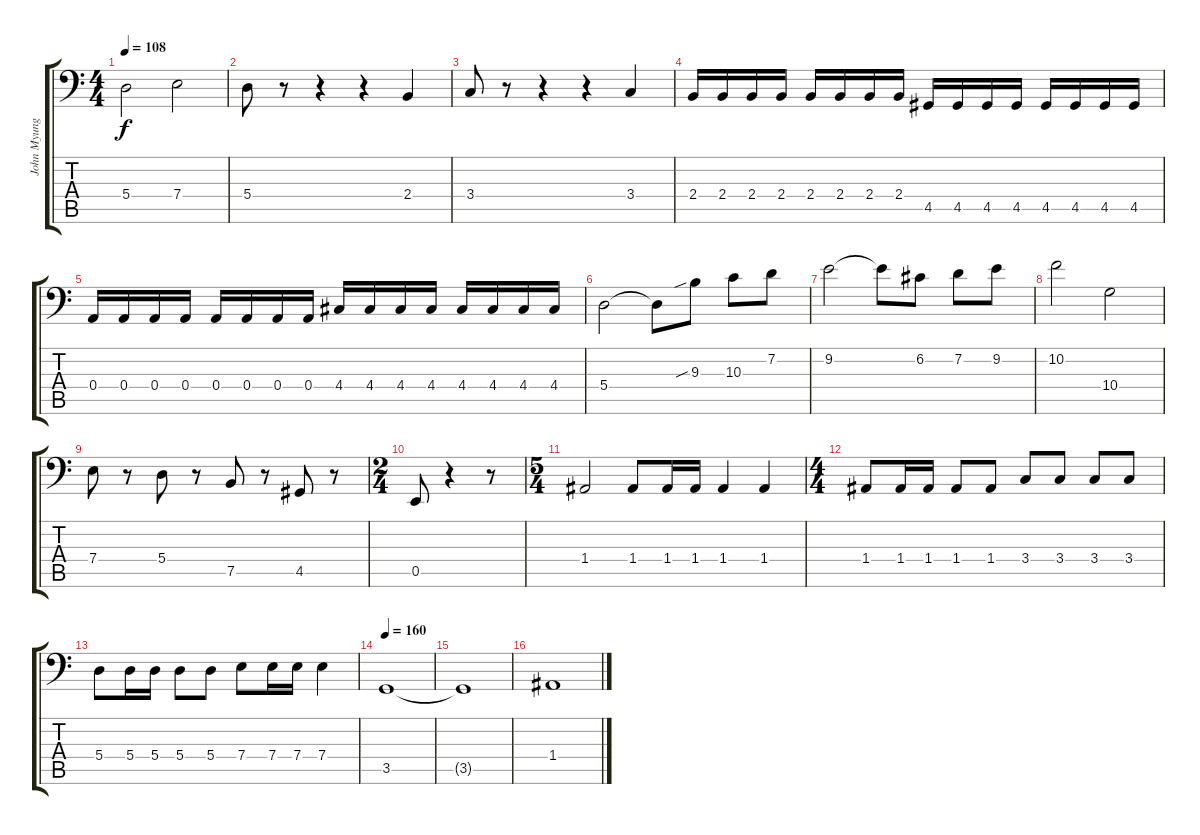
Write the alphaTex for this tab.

\track ("John Myung Bass" "John Myung") {instrument electricbasspick}
\staff {score tabs}
\tuning (C3 G2 D2 A1 E1 B0) {hide}
\ts (4 4)
\tempo 108
\clef f4
\ks c
5.4.2{dy f} 7.4.2 |
5.4.8 r.8 r.4 r.4 2.4.4 |
3.4.8 r.8 r.4 r.4 3.4.4 |
2.4.16 2.4.16 2.4.16 2.4.16 2.4.16 2.4.16 2.4.16 2.4.16 4.5.16 4.5.16 4.5.16 4.5.16 4.5.16 4.5.16 4.5.16 4.5.16 |
0.4.16 0.4.16 0.4.16 0.4.16 0.4.16 0.4.16 0.4.16 0.4.16 4.4.16 4.4.16 4.4.16 4.4.16 4.4.16 4.4.16 4.4.16 4.4.16 |
5.4.2{volume 13} 5.4{t}.8 9.3{sib}.8 10.3.8 7.2.8 |
9.2.2 9.2{t}.8 6.2.8 7.2.8 9.2.8 |
10.2.2 10.4.2 |
7.4.8{volume 10} r.8 5.4.8 r.8 7.5.8 r.8 4.5.8 r.8 |
\ts (2 4)
0.5.8 r.4 r.8 |
\ts (5 4)
1.4.2 1.4.8 1.4.16 1.4.16 1.4.4 1.4.4 |
\ts (4 4)
1.4.8 1.4.16 1.4.16 1.4.8 1.4.8 3.4.8 3.4.8 3.4.8 3.4.8 |
5.4.8 5.4.16 5.4.16 5.4.8 5.4.8 7.4.8 7.4.16 7.4.16 7.4.4 |
\tempo 160
3.5.1 |
3.5{t}.1 |
1.4.1
